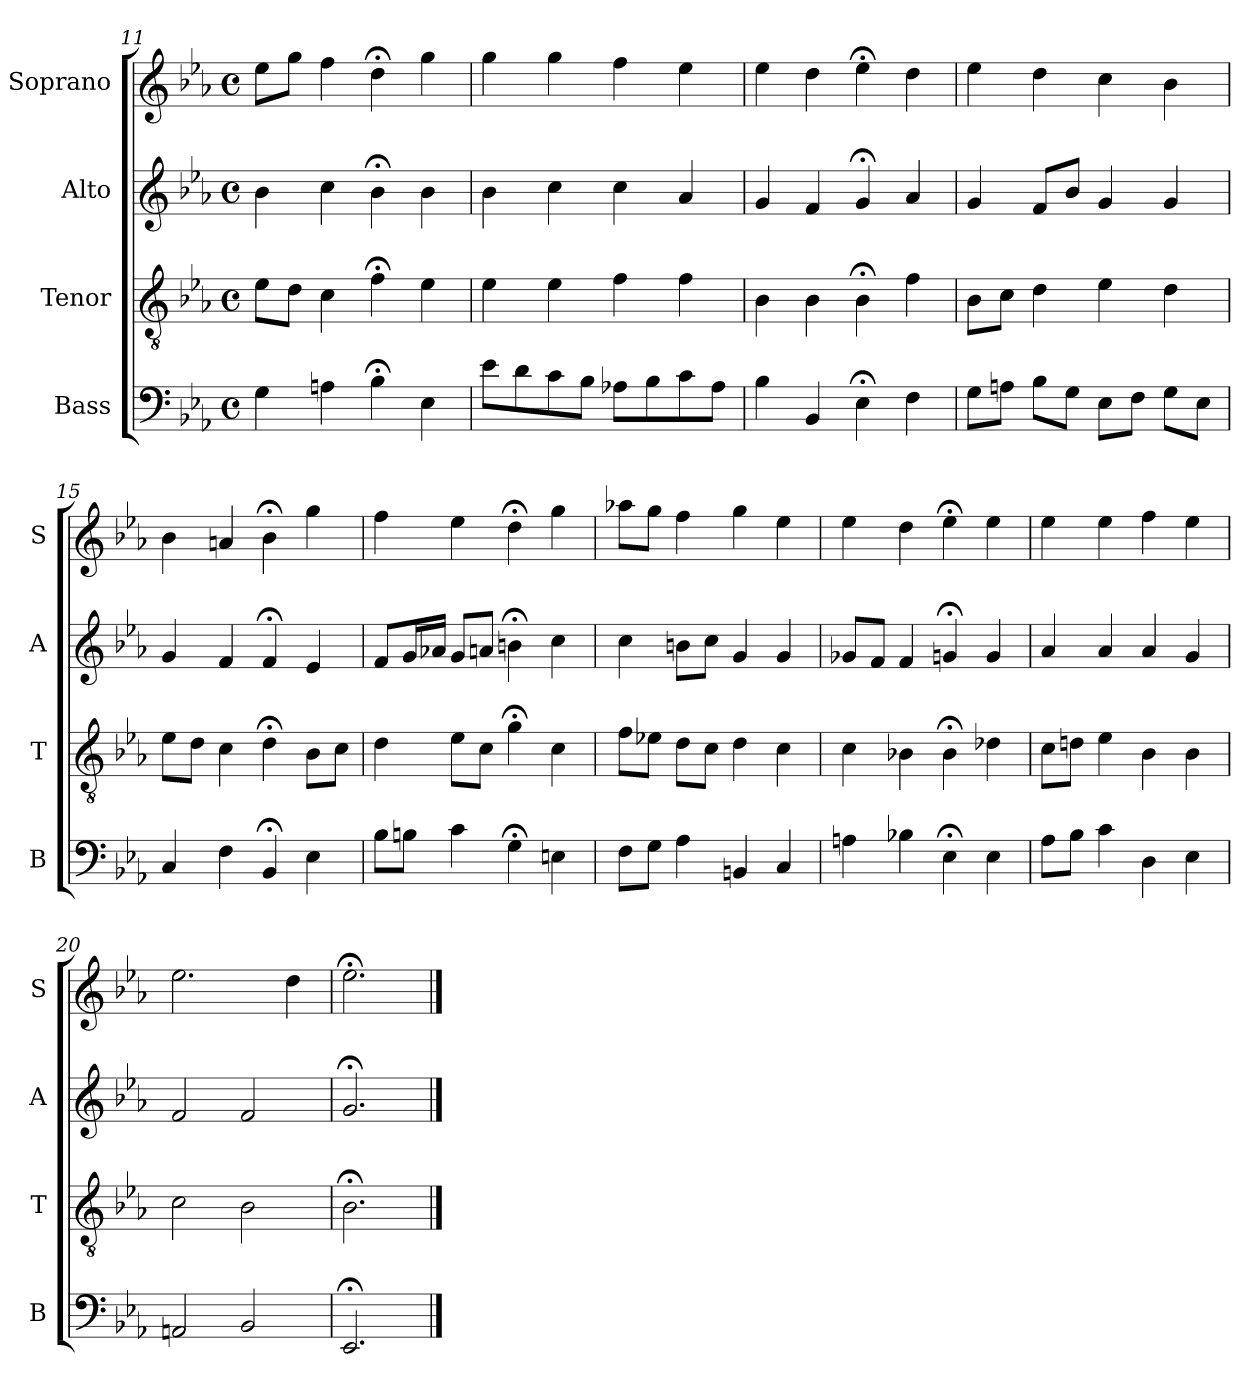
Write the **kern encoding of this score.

**kern	**kern	**kern	**kern
*part4	*part3	*part2	*part1
*staff4	*staff3	*staff2	*staff1
*I"Bass	*I"Tenor	*I"Alto	*I"Soprano
*I'B	*I'T	*I'A	*I'S
*clefF4	*clefGv2	*clefG2	*clefG2
*k[b-e-a-]	*k[b-e-a-]	*k[b-e-a-]	*k[b-e-a-]
*E-:	*E-:	*E-:	*E-:
*M4/4	*M4/4	*M4/4	*M4/4
*met(c)	*met(c)	*met(c)	*met(c)
=11	=11	=11	=11
4G	8e-L	4b-	8ee-L
.	8dJ	.	8ggJ
4An	4c	4cc	4ff
4B-;<	4f;<	4b-;<	4dd;<
4E-	4e-	4b-	4gg
=12	=12	=12	=12
8e-L	4e-	4b-	4gg
8d	.	.	.
8c	4e-	4cc	4gg
8B-J	.	.	.
8A-XL	4f	4cc	4ff
8B-	.	.	.
8c	4f	4a-	4ee-
8A-J	.	.	.
=13	=13	=13	=13
4B-	4B-	4g	4ee-
4BB-	4B-	4f	4dd
4E-;<	4B-;<	4g;<	4ee-;<
4F	4f	4a-	4dd
=14	=14	=14	=14
8GL	8B-L	4g	4ee-
8AnJ	8cJ	.	.
8B-L	4d	8fL	4dd
8GJ	.	8b-J	.
8E-L	4e-	4g	4cc
8FJ	.	.	.
8GL	4d	4g	4b-
8E-J	.	.	.
=15	=15	=15	=15
4C	8e-L	4g	4b-
.	8dJ	.	.
4F	4c	4f	4an
4BB-;<	4d;<	4f;<	4b-;<
4E-	8B-L	4e-	4gg
.	8cJ	.	.
=16	=16	=16	=16
8B-L	4d	8fL	4ff
8BnJ	.	16gL	.
.	.	16a-XJJ	.
4c	8e-L	8gL	4ee-
.	8cJ	8anJ	.
4G;<	4g;<	4bn;<	4dd;<
4En	4c	4cc	4gg
=17	=17	=17	=17
8FL	8fL	4cci	8aa-XL
8GJ	8e-XJ	.	8ggiJ
4A-	8dL	8bniL	4ffi
.	8cJ	8ccJ	.
4BBn	4d	4g	4gg
4C	4c	4g	4ee-
=18	=18	=18	=18
4An	4c	8g-XL	4ee-
.	.	8fJ	.
4B-X	4B-X	4f	4dd
4E-;<	4B-;<	4gn;<	4ee-;<
4E-	4d-X	4g	4ee-
=19	=19	=19	=19
8A-L	8cL	4a-	4ee-
8B-J	8dnJ	.	.
4c	4e-	4a-	4ee-
4D	4B-	4a-	4ff
4E-	4B-	4g	4ee-
=20	=20	=20	=20
2AAn	2c	2f	2.ee-
2BB-	2B-	2f	.
.	.	.	4dd
=21	=21	=21	=21
2.EE-;<	2.B-;<	2.g;<	2.ee-;<
==	==	==	==
*-	*-	*-	*-
